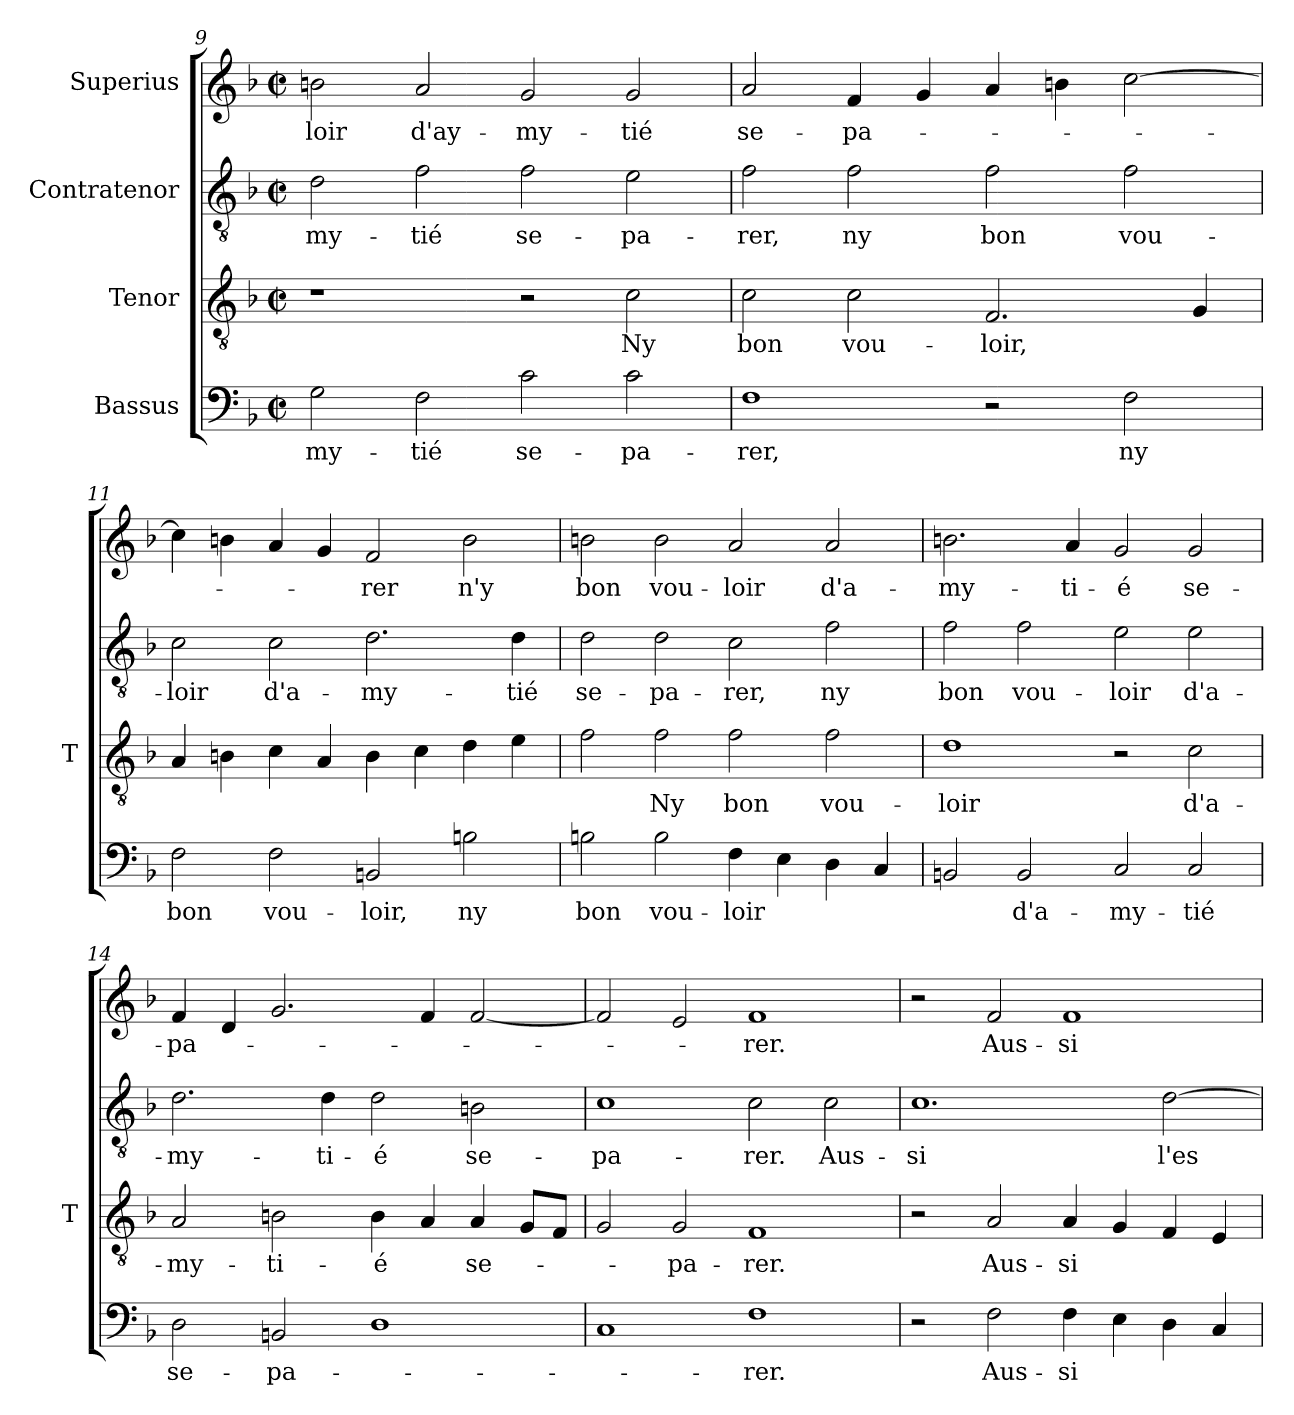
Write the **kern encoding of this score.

**kern	**text	**kern	**text	**kern	**text	**kern	**text
*part4	*part4	*part3	*part3	*part2	*part2	*part1	*part1
*staff4	*staff4	*staff3	*staff3	*staff2	*staff2	*staff1	*staff1
*I"Bassus	*	*I"Tenor	*	*I"Contratenor	*	*I"Superius	*
*	*	*I'T	*	*	*	*	*
*clefF4	*	*clefGv2	*	*clefGv2	*	*clefG2	*
*k[b-]	*	*k[b-]	*	*k[b-]	*	*k[b-]	*
*F:	*	*F:	*	*F:	*	*F:	*
*M2/2	*	*M2/2	*	*M2/2	*	*M2/2	*
*met(c|)	*	*met(c|)	*	*met(c|)	*	*met(c|)	*
=9	=9	=9	=9	=9	=9	=9	=9
2G	my-	1r	.	2d	my-	2b	-loir
2F	-tié	.	.	2f	-tié	2a	d'ay-
2c	se-	2r	.	2f	se-	2g	my-
2c	pa-	2c	-Ny	2e	pa-	2g	-tié
=10	=10	=10	=10	=10	=10	=10	=10
1F	-rer,	2c	-bon	2f	-rer,	2a	se-
.	.	2c	vou-	2f	-ny	4f	pa-
.	.	.	.	.	.	4g	.
2r	.	2.F	-loir,	2f	-bon	4a	.
.	.	.	.	.	.	4b	.
2F	-ny	.	.	2f	vou-	[2cc	.
.	.	4G	.	.	.	.	.
=11	=11	=11	=11	=11	=11	=11	=11
2F	-bon	4A	.	2c	-loir	4cc]	.
.	.	4B	.	.	.	4b	.
2F	vou-	4c	.	2c	d'a-	4a	.
.	.	4A	.	.	.	4g	.
2BB	-loir,	4B	.	2.d	my-	2f	-rer
.	.	4c	.	.	.	.	.
2B	-ny	4d	.	.	.	2b	-n'y
.	.	4e	.	4d	-tié	.	.
!!LO:PB:g=z
=12	=12	=12	=12	=12	=12	=12	=12
2B	-bon	2f	.	2d	se-	2b	-bon
2B	vou-	2f	-Ny	2d	pa-	2b	vou-
4F	-loir	2f	-bon	2c	-rer,	2a	-loir
4E	.	.	.	.	.	.	.
4D	.	2f	vou-	2f	-ny	2a	d'a-
4C	.	.	.	.	.	.	.
=13	=13	=13	=13	=13	=13	=13	=13
2BB	.	1d	-loir	2f	-bon	2.b	my-
2BB	d'a-	.	.	2f	vou-	.	.
.	.	.	.	.	.	4a	ti-
2C	my-	2r	.	2e	-loir	2g	-é
2C	-tié	2c	d'a-	2e	d'a-	2g	se-
=14	=14	=14	=14	=14	=14	=14	=14
2D	se-	2A	my-	2.d	my-	4f	pa-
.	.	.	.	.	.	4d	.
2BB	pa-	2B	ti-	.	.	2.g	.
.	.	.	.	4d	ti-	.	.
1D	.	4B	-é	2d	-é	.	.
.	.	4A	.	.	.	4f	.
.	.	4A	se-	2B	se-	[2f	.
.	.	8GL	.	.	.	.	.
.	.	8FJ	.	.	.	.	.
=15	=15	=15	=15	=15	=15	=15	=15
1C	.	2G	.	1c	pa-	2f]	.
.	.	2G	pa-	.	.	2e	.
1F	-rer.	1F	-rer.	2c	-rer.	1f	-rer.
.	.	.	.	2c	Aus-	.	.
=16	=16	=16	=16	=16	=16	=16	=16
2r	.	2r	.	1.c	-si	2r	.
2F	Aus-	2A	Aus-	.	.	2f	Aus-
4F	-si	4A	-si	.	.	1f	-si
4E	.	4G	.	.	.	.	.
4D	.	4F	.	[2d	l'es-	.	.
4C	.	4E	.	.	.	.	.
=	=	=	=	=	=	=	=
*-	*-	*-	*-	*-	*-	*-	*-
